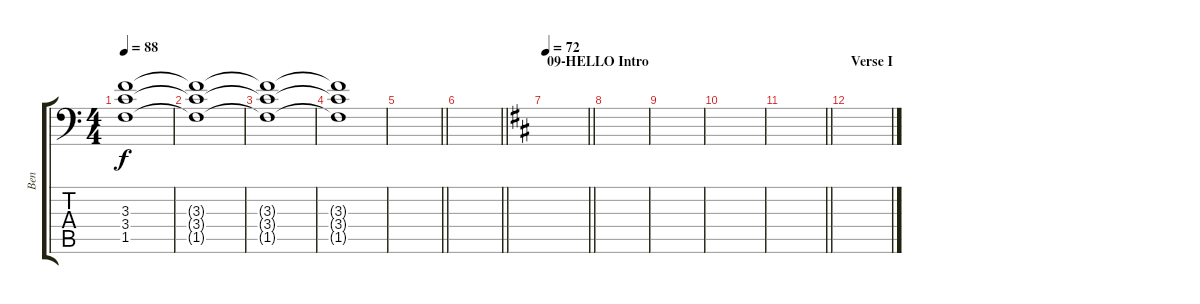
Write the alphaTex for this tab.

\track ("Ben" "Ben") {instrument overdrivenguitar}
\staff {score tabs}
\tuning (B3 G3 D3 A2 E2 A1) {hide}
\ts (4 4)
\tempo 88
\clef f4
\ks c
(3.3{t} 3.4{t} 1.5{t}).1{dy f volume 0} |
(3.3{t} 3.4{t} 1.5{t}).1 |
(3.3{t} 3.4{t} 1.5{t}).1 |
(3.3{t} 3.4{t} 1.5{t}).1 |
\barLineRight lightlight
|
\barLineRight lightlight
|
\section ("" "09-HELLO Intro")
\tempo 72
\barLineRight lightlight
\ks d
|
|
|
|
\barLineRight lightlight
|
\section ("" "Verse I")
